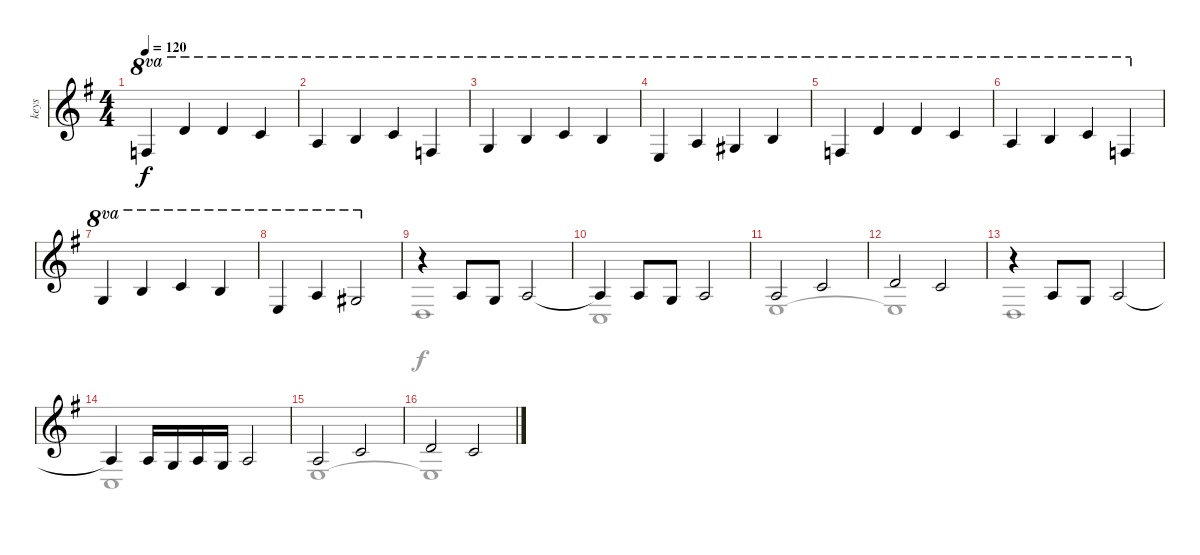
\track ("keys" "keys") {instrument churchorgan}
\staff {score}
\tuning (D4 A3 F3 C3 G2 D2) {hide}
\voice
\ts (4 4)
\tempo 120
\clef g2
\ks eminor
3.1.4{ot 8va dy f} 12.1.4{ot 8va} 12.1.4{ot 8va} 10.1.4{ot 8va} |
7.1.4{ot 8va} 9.1.4{ot 8va} 10.1.4{ot 8va} 3.1.4{ot 8va} |
5.1.4{ot 8va} 9.1.4{ot 8va} 10.1.4{ot 8va} 9.1.4{ot 8va} |
2.1.4{ot 8va} 7.1.4{ot 8va} 6.1.4{ot 8va} 9.1.4{ot 8va} |
3.1.4{ot 8va} 12.1.4{ot 8va} 12.1.4{ot 8va} 10.1.4{ot 8va} |
7.1.4{ot 8va} 9.1.4{ot 8va} 10.1.4{ot 8va} 3.1.4{ot 8va} |
5.1.4{ot 8va} 9.1.4{ot 8va} 10.1.4{ot 8va} 9.1.4{ot 8va} |
2.1.4{ot 8va} 7.1.4{ot 8va} 6.1.2{ot 8va} |
r.4 0.2.8 2.3.8 0.2.2 |
0.2{t}.4 0.2.8 2.3.8 0.2.2 |
0.2.2 3.2.2 |
0.1.2 3.2.2 |
r.4 0.2.8 2.3.8 0.2.2 |
0.2{t}.4 0.2.16 2.3.16 0.2.16 2.3.16 0.2.2 |
0.2.2 3.2.2 |
0.1.2 3.2.2
\voice
\clef g2
\ottava regular
\simile none
\ks eminor
|
|
|
|
|
|
|
|
2.4.1 |
0.4.1 |
4.4.1 |
4.4{t}.1 |
2.4.1 |
0.4.1 |
4.4.1 |
4.4{t}.1
